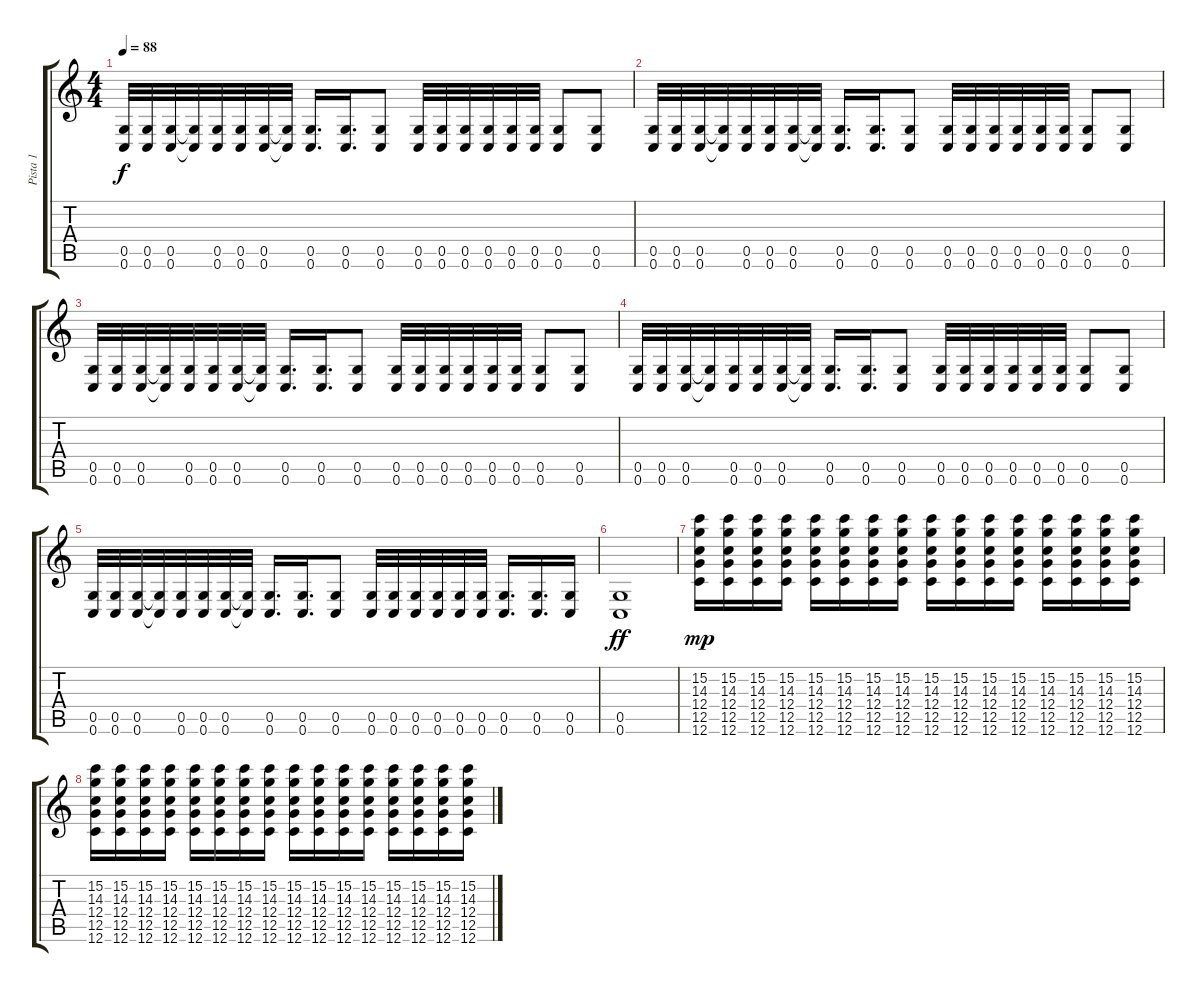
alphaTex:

\track ("Pista 1" "Pista 1") {instrument distortionguitar}
\staff {score tabs}
\tuning (D4 A3 F3 C3 G2 C2) {hide}
\ts (4 4)
\tempo 88
\clef g2
\ks c
(0.5 0.6).32{dy f} (0.5 0.6).32 (0.5 0.6).32 (0.5{t} 0.6{t}).32 (0.5 0.6).32 (0.5 0.6).32 (0.5 0.6).32 (0.5{t} 0.6{t}).32 (0.5 0.6).16{d} (0.5 0.6).16{d} (0.5 0.6).8 (0.5 0.6).32 (0.5 0.6).32 (0.5 0.6).32 (0.5 0.6).32 (0.5 0.6).32 (0.5 0.6).32 (0.5 0.6).8 (0.5 0.6).8 |
(0.5 0.6).32 (0.5 0.6).32 (0.5 0.6).32 (0.5{t} 0.6{t}).32 (0.5 0.6).32 (0.5 0.6).32 (0.5 0.6).32 (0.5{t} 0.6{t}).32 (0.5 0.6).16{d} (0.5 0.6).16{d} (0.5 0.6).8 (0.5 0.6).32 (0.5 0.6).32 (0.5 0.6).32 (0.5 0.6).32 (0.5 0.6).32 (0.5 0.6).32 (0.5 0.6).8 (0.5 0.6).8 |
(0.5 0.6).32 (0.5 0.6).32 (0.5 0.6).32 (0.5{t} 0.6{t}).32 (0.5 0.6).32 (0.5 0.6).32 (0.5 0.6).32 (0.5{t} 0.6{t}).32 (0.5 0.6).16{d} (0.5 0.6).16{d} (0.5 0.6).8 (0.5 0.6).32 (0.5 0.6).32 (0.5 0.6).32 (0.5 0.6).32 (0.5 0.6).32 (0.5 0.6).32 (0.5 0.6).8 (0.5 0.6).8 |
(0.5 0.6).32 (0.5 0.6).32 (0.5 0.6).32 (0.5{t} 0.6{t}).32 (0.5 0.6).32 (0.5 0.6).32 (0.5 0.6).32 (0.5{t} 0.6{t}).32 (0.5 0.6).16{d} (0.5 0.6).16{d} (0.5 0.6).8 (0.5 0.6).32 (0.5 0.6).32 (0.5 0.6).32 (0.5 0.6).32 (0.5 0.6).32 (0.5 0.6).32 (0.5 0.6).8 (0.5 0.6).8 |
(0.5 0.6).32 (0.5 0.6).32 (0.5 0.6).32 (0.5{t} 0.6{t}).32 (0.5 0.6).32 (0.5 0.6).32 (0.5 0.6).32 (0.5{t} 0.6{t}).32 (0.5 0.6).16{d} (0.5 0.6).16{d} (0.5 0.6).8 (0.5 0.6).32 (0.5 0.6).32 (0.5 0.6).32 (0.5 0.6).32 (0.5 0.6).32 (0.5 0.6).32 (0.5 0.6).16{d} (0.5 0.6).16{d} (0.5 0.6).16 |
(0.5 0.6).1{dy ff} |
(15.2 14.3 12.4 12.5 12.6).16{dy mp} (15.2 14.3 12.4 12.5 12.6).16 (15.2 14.3 12.4 12.5 12.6).16 (15.2 14.3 12.4 12.5 12.6).16 (15.2 14.3 12.4 12.5 12.6).16 (15.2 14.3 12.4 12.5 12.6).16 (15.2 14.3 12.4 12.5 12.6).16 (15.2 14.3 12.4 12.5 12.6).16 (15.2 14.3 12.4 12.5 12.6).16 (15.2 14.3 12.4 12.5 12.6).16 (15.2 14.3 12.4 12.5 12.6).16 (15.2 14.3 12.4 12.5 12.6).16 (15.2 14.3 12.4 12.5 12.6).16 (15.2 14.3 12.4 12.5 12.6).16 (15.2 14.3 12.4 12.5 12.6).16 (15.2 14.3 12.4 12.5 12.6).16 |
(15.2 14.3 12.4 12.5 12.6).16 (15.2 14.3 12.4 12.5 12.6).16 (15.2 14.3 12.4 12.5 12.6).16 (15.2 14.3 12.4 12.5 12.6).16 (15.2 14.3 12.4 12.5 12.6).16 (15.2 14.3 12.4 12.5 12.6).16 (15.2 14.3 12.4 12.5 12.6).16 (15.2 14.3 12.4 12.5 12.6).16 (15.2 14.3 12.4 12.5 12.6).16 (15.2 14.3 12.4 12.5 12.6).16 (15.2 14.3 12.4 12.5 12.6).16 (15.2 14.3 12.4 12.5 12.6).16 (15.2 14.3 12.4 12.5 12.6).16 (15.2 14.3 12.4 12.5 12.6).16 (15.2 14.3 12.4 12.5 12.6).16 (15.2 14.3 12.4 12.5 12.6).16
